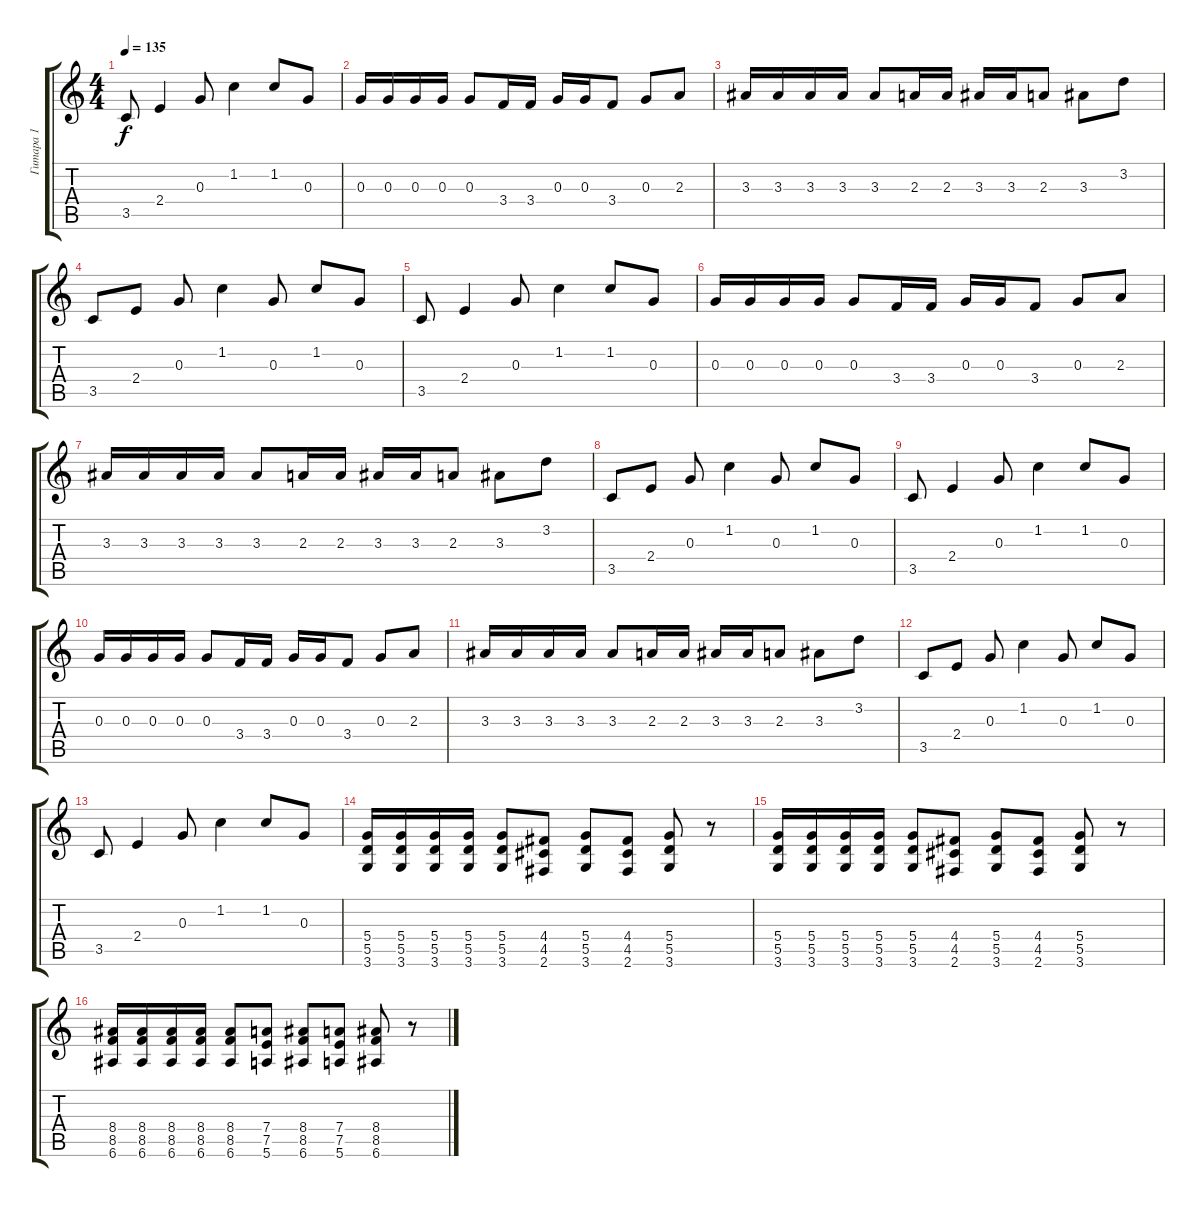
\track ("Гитара 1" "Гитара 1") {instrument acousticguitarsteel}
\staff {score tabs}
\tuning (E4 B3 G3 D3 A2 E2) {hide}
\ts (4 4)
\tempo 135
\clef g2
\ks c
3.5.8{dy f} 2.4.4 0.3.8 1.2.4 1.2.8 0.3.8 |
0.3.16 0.3.16 0.3.16 0.3.16 0.3.8 3.4.16 3.4.16 0.3.16 0.3.16 3.4.8 0.3.8 2.3.8 |
3.3.16 3.3.16 3.3.16 3.3.16 3.3.8 2.3.16 2.3.16 3.3.16 3.3.16 2.3.8 3.3.8 3.2.8 |
3.5.8 2.4.8 0.3.8 1.2.4 0.3.8 1.2.8 0.3.8 |
3.5.8 2.4.4 0.3.8 1.2.4 1.2.8 0.3.8 |
0.3.16 0.3.16 0.3.16 0.3.16 0.3.8 3.4.16 3.4.16 0.3.16 0.3.16 3.4.8 0.3.8 2.3.8 |
3.3.16 3.3.16 3.3.16 3.3.16 3.3.8 2.3.16 2.3.16 3.3.16 3.3.16 2.3.8 3.3.8 3.2.8 |
3.5.8 2.4.8 0.3.8 1.2.4 0.3.8 1.2.8 0.3.8 |
3.5.8 2.4.4 0.3.8 1.2.4 1.2.8 0.3.8 |
0.3.16 0.3.16 0.3.16 0.3.16 0.3.8 3.4.16 3.4.16 0.3.16 0.3.16 3.4.8 0.3.8 2.3.8 |
3.3.16 3.3.16 3.3.16 3.3.16 3.3.8 2.3.16 2.3.16 3.3.16 3.3.16 2.3.8 3.3.8 3.2.8 |
3.5.8 2.4.8 0.3.8 1.2.4 0.3.8 1.2.8 0.3.8 |
3.5.8 2.4.4 0.3.8 1.2.4 1.2.8 0.3.8 |
(5.4 5.5 3.6).16{instrument distortionguitar} (5.4 5.5 3.6).16 (5.4 5.5 3.6).16 (5.4 5.5 3.6).16 (5.4 5.5 3.6).8 (4.4 4.5 2.6).8 (5.4 5.5 3.6).8 (4.4 4.5 2.6).8 (5.4 5.5 3.6).8 r.8 |
(5.4 5.5 3.6).16 (5.4 5.5 3.6).16 (5.4 5.5 3.6).16 (5.4 5.5 3.6).16 (5.4 5.5 3.6).8 (4.4 4.5 2.6).8 (5.4 5.5 3.6).8 (4.4 4.5 2.6).8 (5.4 5.5 3.6).8 r.8 |
(8.4 8.5 6.6).16 (8.4 8.5 6.6).16 (8.4 8.5 6.6).16 (8.4 8.5 6.6).16 (8.4 8.5 6.6).8 (7.4 7.5 5.6).8 (8.4 8.5 6.6).8 (7.4 7.5 5.6).8 (8.4 8.5 6.6).8 r.8
